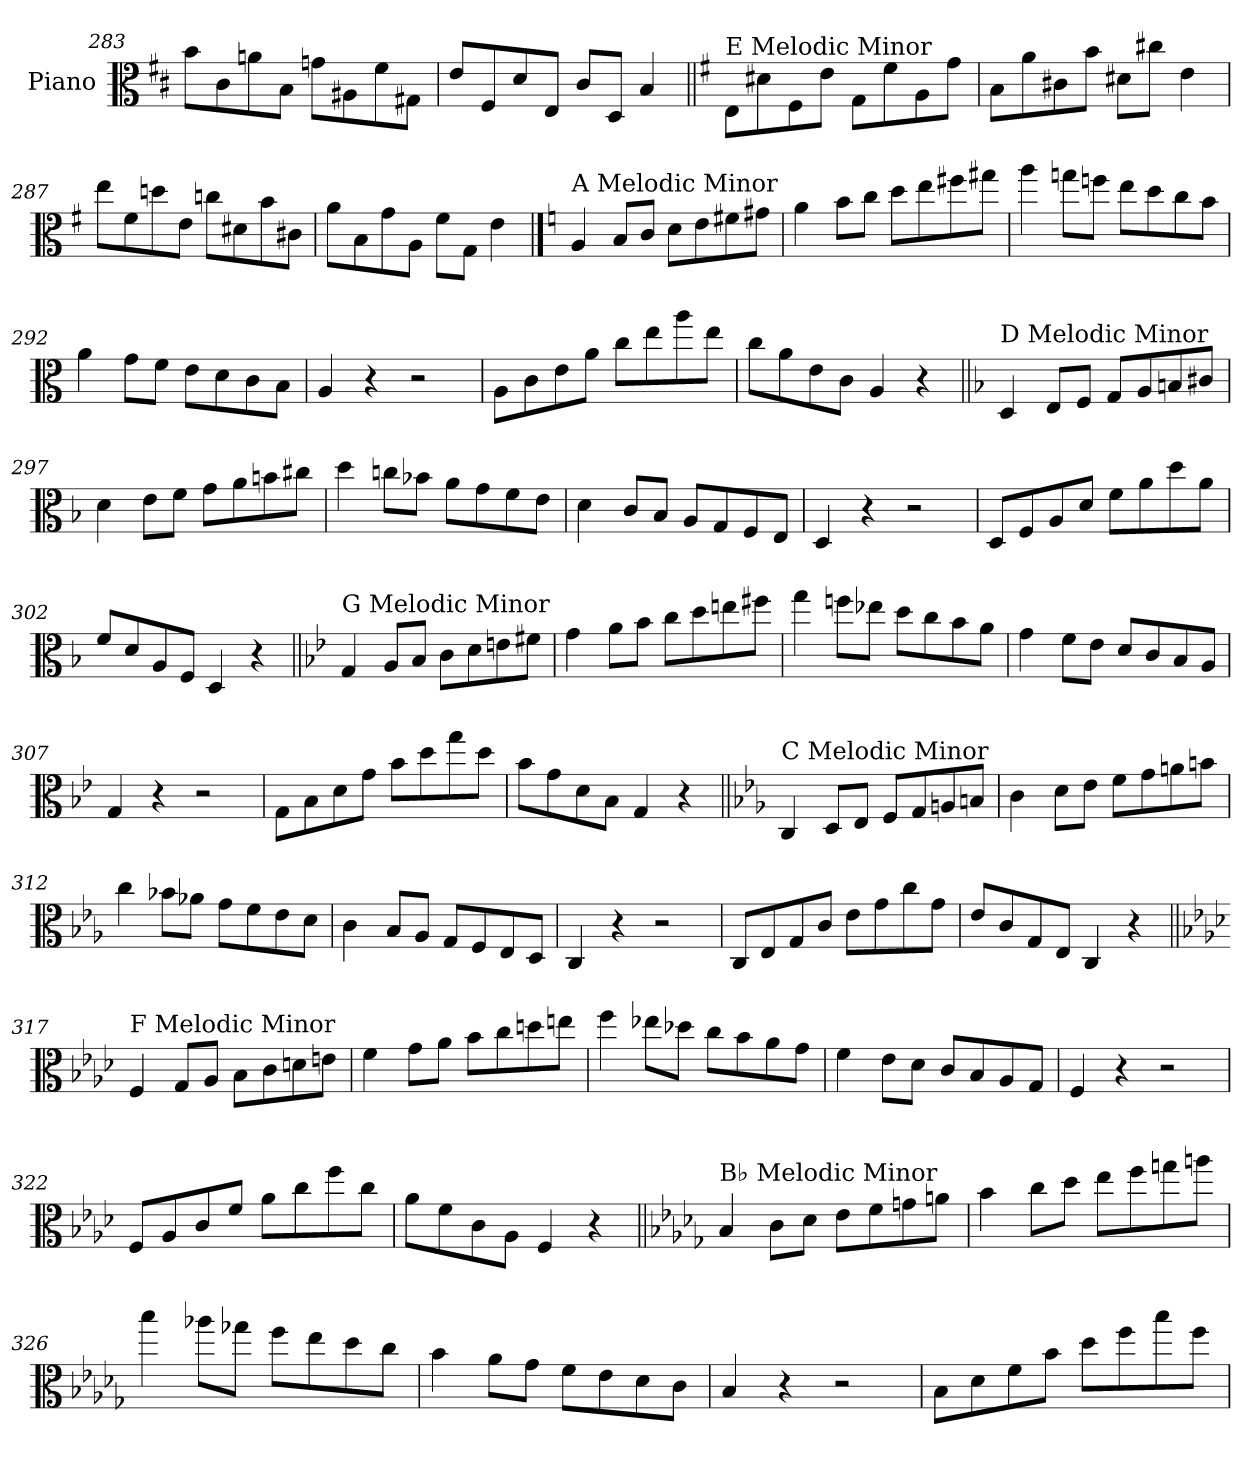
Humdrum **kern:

**kern
*part1
*staff1
*I"Piano
*I'Pno.
*clefC3
*k[f#c#]
=283
8b\L
8c#\
8an\
8B\J
8gn\L
8A#X\
8f#\
8G#X\J
=284
8e/L
8F#/
8d/
8E/J
8c#/L
8D/J
4B/
!!LO:LB:g=z
=285||
*k[f#]
!LO:TX:a:t=E Melodic Minor
8E\L
8d#X\
8F#\
8e\J
8G\L
8f#\
8A\
8g\J
=286
8B\L
8a\
8c#X\
8b\J
8d#X\L
8cc#X\J
4e\
=287
8ee\L
8f#\
8ddn\
8e\J
8ccn\L
8d#X\
8b\
8c#X\J
=288
8a\L
8B\
8g\
8A\J
8f#\L
8G\J
4e\
!!LO:PB:g=z
==289
*k[]
!LO:TX:a:t=A Melodic Minor
4A/
8B/L
8c/J
8d\L
8e\
8f#X\
8g#X\J
=290
4a\
8b\L
8cc\J
8dd\L
8ee\
8ff#X\
8gg#X\J
=291
4aa\
8ggn\L
8ffn\J
8ee\L
8dd\
8cc\
8b\J
=292
4a\
8g\L
8f\J
8e\L
8d\
8c\
8B\J
=293
4A/
4r
2r
=294
8A\L
8c\
8e\
8a\J
8cc\L
8ee\
8aa\
8ee\J
=295
8cc\L
8a\
8e\
8c\J
4A/
4r
!!LO:LB:g=z
=296||
*k[b-]
!LO:TX:a:t=D Melodic Minor
4D/
8E/L
8F/J
8G/L
8A/
8Bn/
8c#X/J
=297
4d\
8e\L
8f\J
8g\L
8a\
8bn\
8cc#X\J
=298
4dd\
8ccn\L
8b-X\J
8a\L
8g\
8f\
8e\J
=299
4d\
8c/L
8B-/J
8A/L
8G/
8F/
8E/J
=300
4D/
4r
2r
=301
8D/L
8F/
8A/
8d/J
8f\L
8a\
8dd\
8a\J
=302
8f/L
8d/
8A/
8F/J
4D/
4r
!!LO:LB:g=z
=303||
*k[b-e-]
!LO:TX:a:t=G Melodic Minor
4G/
8A/L
8B-/J
8c\L
8d\
8en\
8f#X\J
=304
4g\
8a\L
8b-\J
8cc\L
8dd\
8een\
8ff#X\J
=305
4gg\
8ffn\L
8ee-X\J
8dd\L
8cc\
8b-\
8a\J
=306
4g\
8f\L
8e-\J
8d/L
8c/
8B-/
8A/J
=307
4G/
4r
2r
=308
8G\L
8B-\
8d\
8g\J
8b-\L
8dd\
8gg\
8dd\J
=309
8b-\L
8g\
8d\
8B-\J
4G/
4r
!!LO:LB:g=z
=310||
*k[b-e-a-]
!LO:TX:a:t=C Melodic Minor
4C/
8D/L
8E-/J
8F/L
8G/
8An/
8Bn/J
=311
4c\
8d\L
8e-\J
8f\L
8g\
8an\
8bn\J
=312
4cc\
8b-X\L
8a-X\J
8g\L
8f\
8e-\
8d\J
=313
4c\
8B-/L
8A-/J
8G/L
8F/
8E-/
8D/J
=314
4C/
4r
2r
=315
8C/L
8E-/
8G/
8c/J
8e-\L
8g\
8cc\
8g\J
=316
8e-/L
8c/
8G/
8E-/J
4C/
4r
!!LO:LB:g=z
=317||
*k[b-e-a-d-]
!LO:TX:a:t=F Melodic Minor
4F/
8G/L
8A-/J
8B-\L
8c\
8dn\
8en\J
=318
4f\
8g\L
8a-\J
8b-\L
8cc\
8ddn\
8een\J
=319
4ff\
8ee-X\L
8dd-X\J
8cc\L
8b-\
8a-\
8g\J
=320
4f\
8e-\L
8d-\J
8c/L
8B-/
8A-/
8G/J
=321
4F/
4r
2r
=322
8F/L
8A-/
8c/
8f/J
8a-\L
8cc\
8ff\
8cc\J
=323
8a-\L
8f\
8c\
8A-\J
4F/
4r
!!LO:LB:g=z
=324||
*k[b-e-a-d-g-]
!LO:TX:a:t=B♭ Melodic Minor
4B-/
8c\L
8d-\J
8e-\L
8f\
8gn\
8an\J
=325
4b-\
8cc\L
8dd-\J
8ee-\L
8ff\
8ggn\
8aan\J
=326
4bb-\
8aa-X\L
8gg-X\J
8ff\L
8ee-\
8dd-\
8cc\J
=327
4b-\
8a-\L
8g-\J
8f\L
8e-\
8d-\
8c\J
=328
4B-/
4r
2r
=329
8B-\L
8d-\
8f\
8b-\J
8dd-\L
8ff\
8bb-\
8ff\J
=
*-
